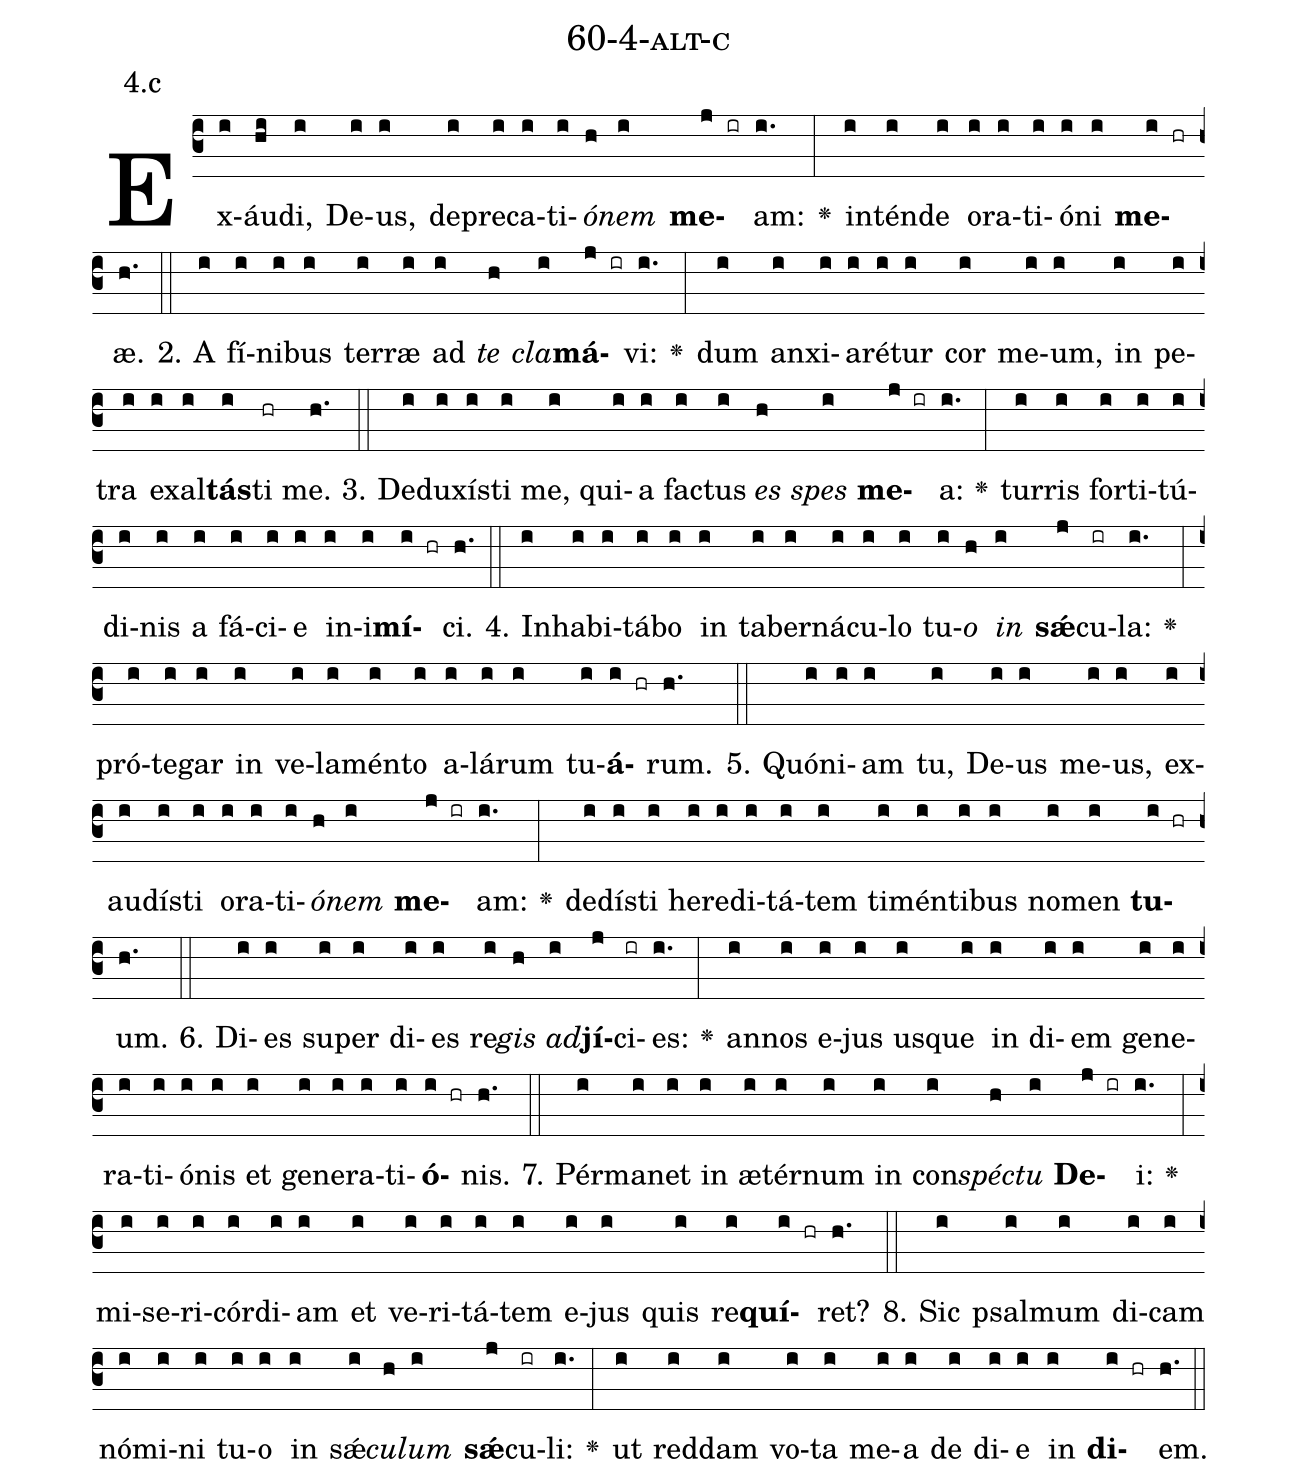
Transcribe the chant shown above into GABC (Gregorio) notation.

name: 60-4-alt-c;
annotation: 4.c;
%%
(c3)Ex(i)áu(hi)di,(i) De(i)us,(i) de(i)pre(i)ca(i)ti(i)<i>ó</i>(h)<i>nem</i>(i) <b>me</b>(j ir)am:(i.) <v>\greheightstar</v>(:) in(i)tén(i)de(i) o(i)ra(i)ti(i)ó(i)ni(i) <b>me</b>(i hr)æ.(h.) (::)
2. A(i) fí(i)ni(i)bus(i) ter(i)ræ(i) ad(i) <i>te</i>(h) <i>cla</i>(i)<b>má</b>(j ir)vi:(i.) <v>\greheightstar</v>(:) dum(i) an(i)xi(i)a(i)ré(i)tur(i) cor(i) me(i)um,(i) in(i) pe(i)tra(i) ex(i)al(i)<b>tás</b>(i)ti(hr) me.(h.) (::)
3. De(i)du(i)xís(i)ti(i) me,(i) qui(i)a(i) fac(i)tus(i) <i>es</i>(h) <i>spes</i>(i) <b>me</b>(j ir)a:(i.) <v>\greheightstar</v>(:) tur(i)ris(i) for(i)ti(i)tú(i)di(i)nis(i) a(i) fá(i)ci(i)e(i) in(i)i(i)<b>mí</b>(i hr)ci.(h.) (::)
4. In(i)ha(i)bi(i)tá(i)bo(i) in(i) ta(i)ber(i)ná(i)cu(i)lo(i) tu(i)<i>o</i>(h) <i>in</i>(i) <b>sǽ</b>(j)cu(ir)la:(i.) <v>\greheightstar</v>(:) pró(i)te(i)gar(i) in(i) ve(i)la(i)mén(i)to(i) a(i)lá(i)rum(i) tu(i)<b>á</b>(i hr)rum.(h.) (::)
5. Quón(i)i(i)am(i) tu,(i) De(i)us(i) me(i)us,(i) ex(i)au(i)dís(i)ti(i) o(i)ra(i)ti(i)<i>ó</i>(h)<i>nem</i>(i) <b>me</b>(j ir)am:(i.) <v>\greheightstar</v>(:) de(i)dís(i)ti(i) he(i)re(i)di(i)tá(i)tem(i) ti(i)mén(i)ti(i)bus(i) no(i)men(i) <b>tu</b>(i hr)um.(h.) (::)
6. Di(i)es(i) su(i)per(i) di(i)es(i) re(i)<i>gis</i>(h) <i>ad</i>(i)<b>jí</b>(j)ci(ir)es:(i.) <v>\greheightstar</v>(:) an(i)nos(i) e(i)jus(i) us(i)que(i) in(i) di(i)em(i) ge(i)ne(i)ra(i)ti(i)ó(i)nis(i) et(i) ge(i)ne(i)ra(i)ti(i)<b>ó</b>(i hr)nis.(h.) (::)
7. Pér(i)ma(i)net(i) in(i) æ(i)tér(i)num(i) in(i) con(i)<i>spéc</i>(h)<i>tu</i>(i) <b>De</b>(j ir)i:(i.) <v>\greheightstar</v>(:) mi(i)se(i)ri(i)cór(i)di(i)am(i) et(i) ve(i)ri(i)tá(i)tem(i) e(i)jus(i) quis(i) re(i)<b>quí</b>(i hr)ret?(h.) (::)
8. Sic(i) psal(i)mum(i) di(i)cam(i) nó(i)mi(i)ni(i) tu(i)o(i) in(i) sǽ(i)<i>cu</i>(h)<i>lum</i>(i) <b>sǽ</b>(j)cu(ir)li:(i.) <v>\greheightstar</v>(:) ut(i) red(i)dam(i) vo(i)ta(i) me(i)a(i) de(i) di(i)e(i) in(i) <b>di</b>(i hr)em.(h.) (::)
